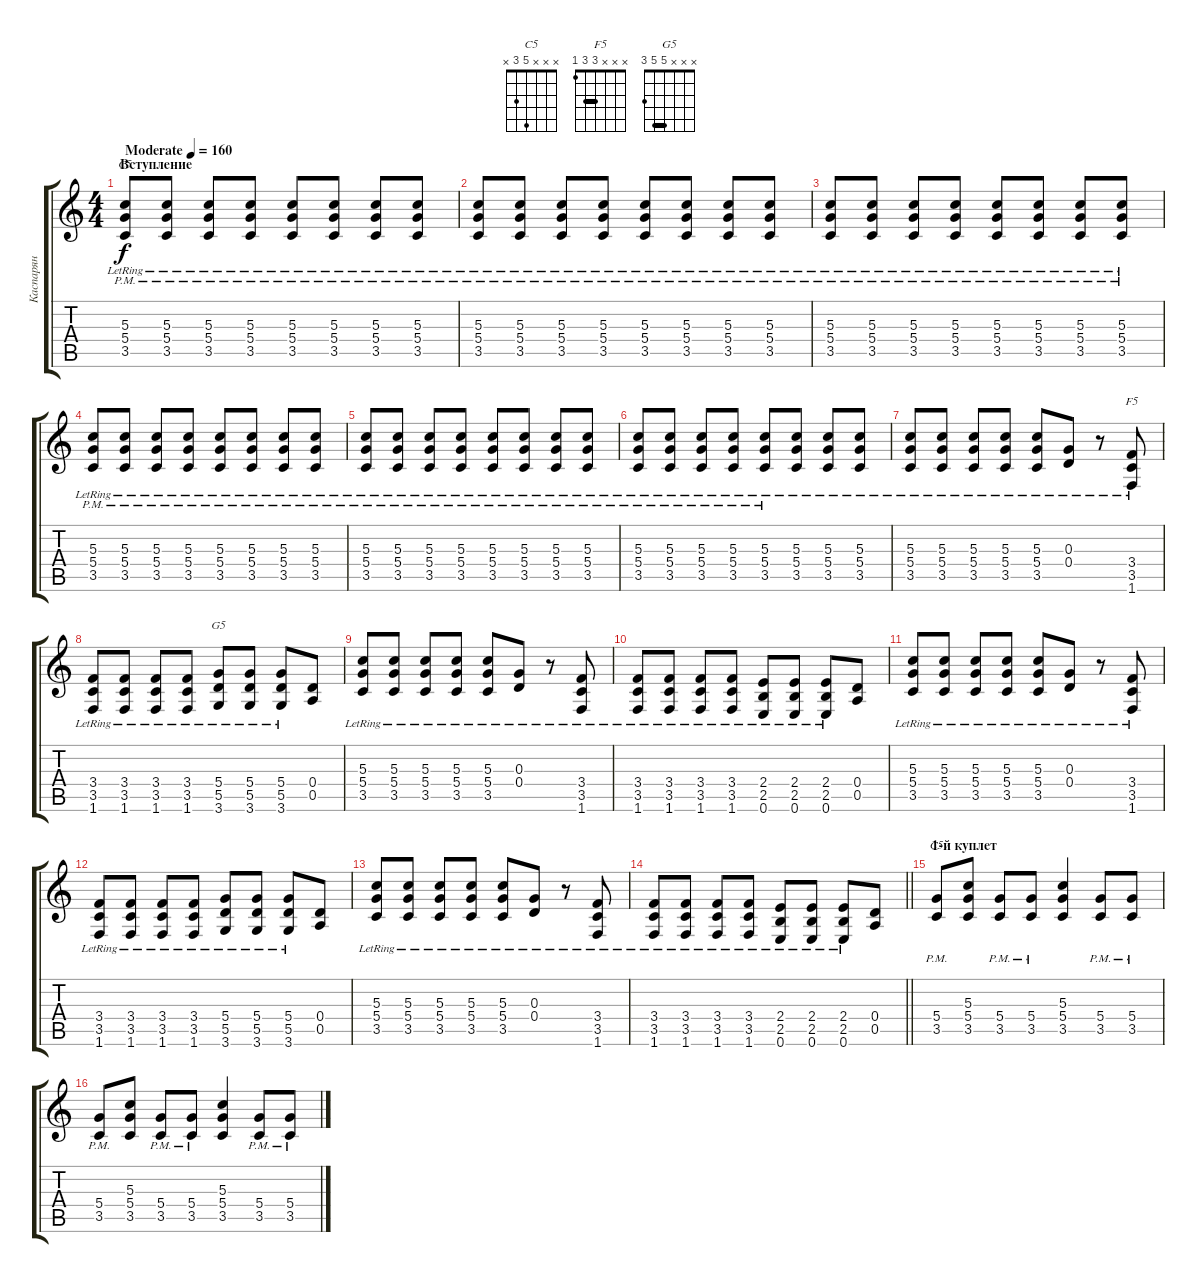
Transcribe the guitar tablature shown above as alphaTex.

\track ("Каспарян" "Каспарян") {instrument distortionguitar}
\staff {score tabs}
\tuning (E4 B3 G3 D3 A2 E2) {hide}
\chord ("C5" x x 5 5 3 x) {barre 5}
\chord ("F5" x x x 3 3 1) {barre 3}
\chord ("G5" x x x 5 5 3) {barre 5}
\chord ("C5" x x x 5 3 x)
\ts (4 4)
\section ("" "Вступление")
\tempo (160 "Moderate")
\clef g2
\ks c
(5.3{pm} 5.4{pm lr} 3.5{pm lr}).8{ch "C5" dy f instrument distortionguitar} (5.3{pm} 5.4{pm lr} 3.5{pm lr}).8 (5.3{pm} 5.4{pm lr} 3.5{pm lr}).8 (5.3{pm} 5.4{pm lr} 3.5{pm lr}).8 (5.3{pm} 5.4{pm lr} 3.5{pm lr}).8 (5.3{pm} 5.4{pm lr} 3.5{pm lr}).8 (5.3{pm} 5.4{pm lr} 3.5{pm lr}).8 (5.3{pm} 5.4{pm lr} 3.5{pm lr}).8 |
(5.3{pm} 5.4{pm lr} 3.5{pm lr}).8 (5.3{pm} 5.4{pm lr} 3.5{pm lr}).8 (5.3{pm} 5.4{pm lr} 3.5{pm lr}).8 (5.3{pm} 5.4{pm lr} 3.5{pm lr}).8 (5.3{pm} 5.4{pm lr} 3.5{pm lr}).8 (5.3{pm} 5.4{pm lr} 3.5{pm lr}).8 (5.3{pm} 5.4{pm lr} 3.5{pm lr}).8 (5.3{pm} 5.4{pm lr} 3.5{pm lr}).8 |
(5.3{pm} 5.4{pm lr} 3.5{pm lr}).8 (5.3{pm} 5.4{pm lr} 3.5{pm lr}).8 (5.3{pm} 5.4{pm lr} 3.5{pm lr}).8 (5.3{pm} 5.4{pm lr} 3.5{pm lr}).8 (5.3{pm} 5.4{pm lr} 3.5{pm lr}).8 (5.3{pm} 5.4{pm lr} 3.5{pm lr}).8 (5.3{pm} 5.4{pm lr} 3.5{pm lr}).8 (5.3{pm} 5.4{pm lr} 3.5{pm lr}).8 |
(5.3{pm} 5.4{pm lr} 3.5{pm lr}).8 (5.3{pm} 5.4{pm lr} 3.5{pm lr}).8 (5.3{pm} 5.4{pm lr} 3.5{pm lr}).8 (5.3{pm} 5.4{pm lr} 3.5{pm lr}).8 (5.3{pm} 5.4{pm lr} 3.5{pm lr}).8 (5.3{pm} 5.4{pm lr} 3.5{pm lr}).8 (5.3{pm} 5.4{pm lr} 3.5{pm lr}).8 (5.3{pm} 5.4{pm lr} 3.5{pm lr}).8 |
(5.3{pm} 5.4{pm lr} 3.5{pm lr}).8 (5.3{pm} 5.4{pm lr} 3.5{pm lr}).8 (5.3{pm} 5.4{pm lr} 3.5{pm lr}).8 (5.3{pm} 5.4{pm lr} 3.5{pm lr}).8 (5.3{pm} 5.4{pm lr} 3.5{pm lr}).8 (5.3{pm} 5.4{pm lr} 3.5{pm lr}).8 (5.3{pm} 5.4{pm lr} 3.5{pm lr}).8 (5.3{pm} 5.4{pm lr} 3.5{pm lr}).8 |
(5.3{pm} 5.4{pm lr} 3.5{pm lr}).8{volume 8} (5.3{pm} 5.4{pm lr} 3.5{pm lr}).8 (5.3{pm} 5.4{pm lr} 3.5{pm lr}).8 (5.3{pm lr} 5.4{lr} 3.5{lr}).8 (5.3{pm lr} 5.4{lr} 3.5{lr}).8 (5.3{lr} 5.4{lr} 3.5{lr}).8 (5.3{lr} 5.4{lr} 3.5{lr}).8 (5.3{lr} 5.4{lr} 3.5{lr}).8 |
(5.3{lr} 5.4{lr} 3.5{lr}).8 (5.3{lr} 5.4{lr} 3.5{lr}).8 (5.3{lr} 5.4{lr} 3.5{lr}).8 (5.3{lr} 5.4{lr} 3.5{lr}).8 (5.3{lr} 5.4{lr} 3.5{lr}).8 (0.3{lr} 0.4{lr}).8 r.8 (3.4{lr} 3.5{lr} 1.6{lr}).8{ch "F5"} |
(3.4{lr} 3.5{lr} 1.6{lr}).8 (3.4{lr} 3.5{lr} 1.6{lr}).8 (3.4{lr} 3.5{lr} 1.6{lr}).8 (3.4{lr} 3.5{lr} 1.6{lr}).8 (5.4{lr} 5.5{lr} 3.6{lr}).8{ch "G5"} (5.4{lr} 5.5{lr} 3.6{lr}).8 (5.4{lr} 5.5{lr} 3.6{lr}).8 (0.4 0.5).8 |
(5.3{lr} 5.4{lr} 3.5{lr}).8 (5.3{lr} 5.4{lr} 3.5{lr}).8 (5.3{lr} 5.4{lr} 3.5{lr}).8 (5.3{lr} 5.4{lr} 3.5{lr}).8 (5.3{lr} 5.4{lr} 3.5{lr}).8 (0.3{lr} 0.4{lr}).8 r.8 (3.4{lr} 3.5{lr} 1.6{lr}).8 |
(3.4{lr} 3.5{lr} 1.6{lr}).8 (3.4{lr} 3.5{lr} 1.6{lr}).8 (3.4{lr} 3.5{lr} 1.6{lr}).8 (3.4{lr} 3.5{lr} 1.6{lr}).8 (2.4{lr} 2.5{lr} 0.6{lr}).8 (2.4{lr} 2.5{lr} 0.6{lr}).8 (2.4{lr} 2.5{lr} 0.6{lr}).8 (0.4 0.5).8 |
(5.3{lr} 5.4{lr} 3.5{lr}).8 (5.3{lr} 5.4{lr} 3.5{lr}).8 (5.3{lr} 5.4{lr} 3.5{lr}).8 (5.3{lr} 5.4{lr} 3.5{lr}).8 (5.3{lr} 5.4{lr} 3.5{lr}).8 (0.3{lr} 0.4{lr}).8 r.8 (3.4{lr} 3.5{lr} 1.6{lr}).8 |
(3.4{lr} 3.5{lr} 1.6{lr}).8 (3.4{lr} 3.5{lr} 1.6{lr}).8 (3.4{lr} 3.5{lr} 1.6{lr}).8 (3.4{lr} 3.5{lr} 1.6{lr}).8 (5.4{lr} 5.5{lr} 3.6{lr}).8 (5.4{lr} 5.5{lr} 3.6{lr}).8 (5.4{lr} 5.5{lr} 3.6{lr}).8 (0.4 0.5).8 |
(5.3{lr} 5.4{lr} 3.5{lr}).8 (5.3{lr} 5.4{lr} 3.5{lr}).8 (5.3{lr} 5.4{lr} 3.5{lr}).8 (5.3{lr} 5.4{lr} 3.5{lr}).8 (5.3{lr} 5.4{lr} 3.5{lr}).8 (0.3{lr} 0.4{lr}).8 r.8 (3.4{lr} 3.5{lr} 1.6{lr}).8 |
\barLineRight lightlight
(3.4{lr} 3.5{lr} 1.6{lr}).8 (3.4{lr} 3.5{lr} 1.6{lr}).8 (3.4{lr} 3.5{lr} 1.6{lr}).8 (3.4{lr} 3.5{lr} 1.6{lr}).8 (2.4{lr} 2.5{lr} 0.6{lr}).8 (2.4{lr} 2.5{lr} 0.6{lr}).8 (2.4{lr} 2.5 0.6).8 (0.4 0.5).8 |
\section ("" "1-й куплет")
(5.4{pm} 3.5{pm}).8{ch "C5"} (5.3 5.4 3.5).8 (5.4{pm} 3.5{pm}).8 (5.4{pm} 3.5{pm}).8 (5.3 5.4 3.5).4 (5.4{pm} 3.5{pm}).8 (5.4{pm} 3.5{pm}).8 |
(5.4{pm} 3.5{pm}).8 (5.3 5.4 3.5).8 (5.4{pm} 3.5{pm}).8 (5.4{pm} 3.5{pm}).8 (5.3 5.4 3.5).4 (5.4{pm} 3.5{pm}).8 (5.4{pm} 3.5{pm}).8
